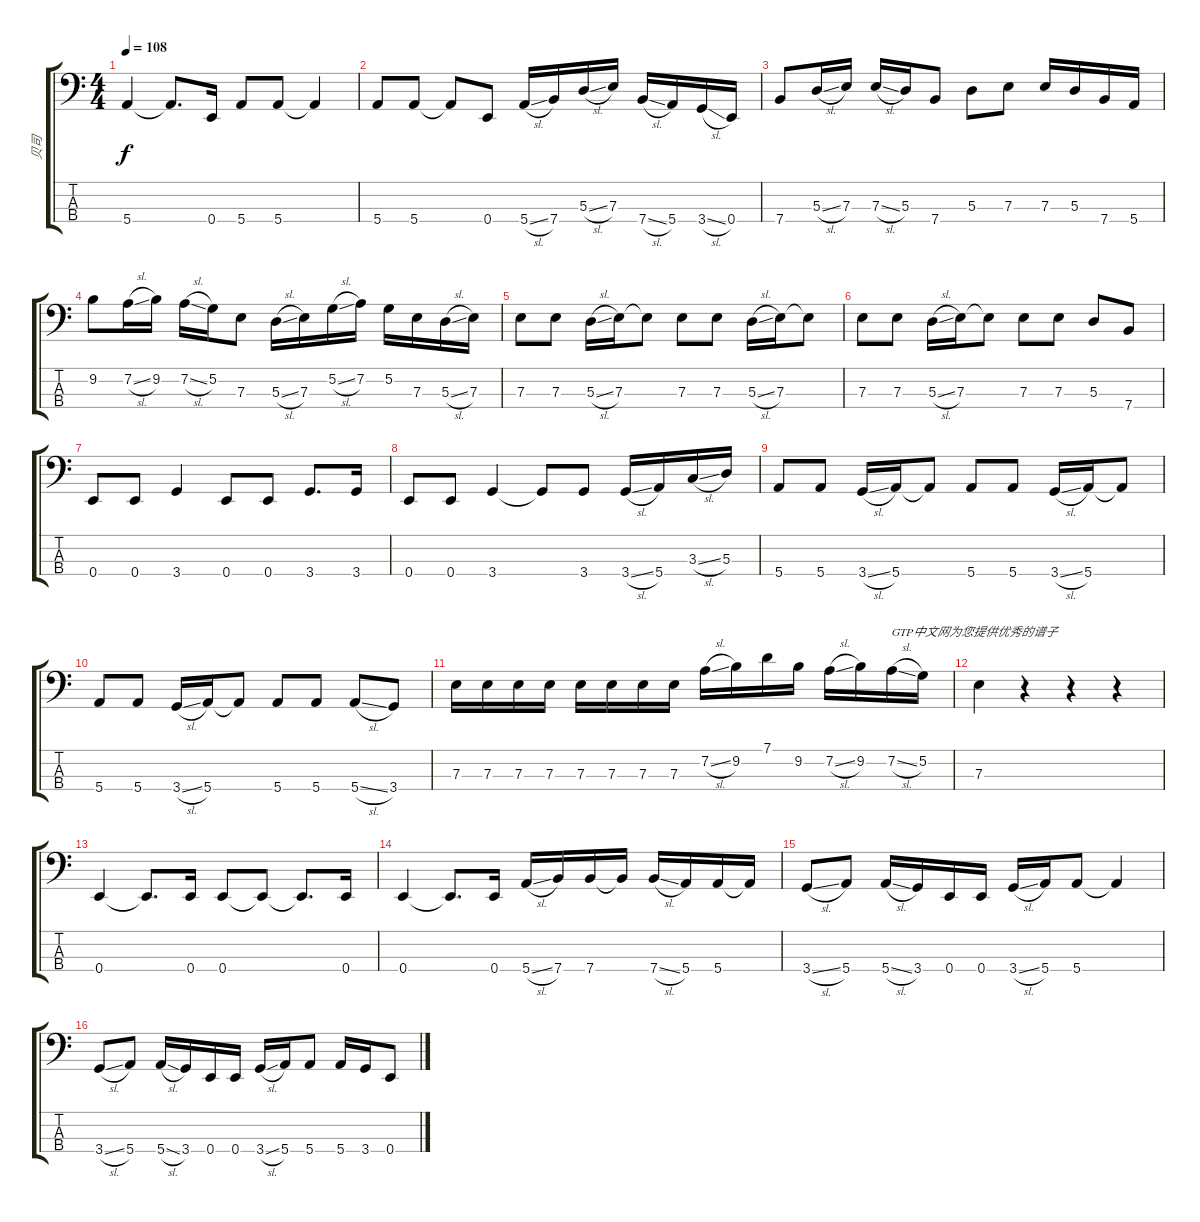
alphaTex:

\track ("贝司" "贝司") {instrument electricbassfinger}
\staff {score tabs}
\tuning (G2 D2 A1 E1) {hide}
\ts (4 4)
\tempo 108
\clef f4
\ks c
5.4.4{dy f} 5.4{t}.8{d} 0.4.16 5.4.8 5.4.8 5.4{t}.4 |
5.4.8 5.4.8 5.4{t}.8 0.4.8 5.4{sl}.16 7.4.16 5.3{sl}.16 7.3.16 7.4{sl}.16 5.4.16 3.4{sl}.16 0.4.16 |
7.4.8 5.3{sl}.16 7.3.16 7.3{sl}.16 5.3.16 7.4.8 5.3.8 7.3.8 7.3.16 5.3.16 7.4.16 5.4.16 |
9.2.8 7.2{sl}.16 9.2.16 7.2{sl}.16 5.2.16 7.3.8 5.3{sl}.16 7.3.16 5.2{sl}.16 7.2.16 5.2.16 7.3.16 5.3{sl}.16 7.3.16 |
7.3.8 7.3.8 5.3{sl}.16 7.3.16 7.3{t}.8 7.3.8 7.3.8 5.3{sl}.16 7.3.16 7.3{t}.8 |
7.3.8 7.3.8 5.3{sl}.16 7.3.16 7.3{t}.8 7.3.8 7.3.8 5.3.8 7.4.8 |
0.4.8 0.4.8 3.4.4 0.4.8 0.4.8 3.4.8{d} 3.4.16 |
0.4.8 0.4.8 3.4.4 3.4{t}.8 3.4.8 3.4{sl}.16 5.4.16 3.3{sl}.16 5.3.16 |
5.4.8 5.4.8 3.4{sl}.16 5.4.16 5.4{t}.8 5.4.8 5.4.8 3.4{sl}.16 5.4.16 5.4{t}.8 |
5.4.8 5.4.8 3.4{sl}.16 5.4.16 5.4{t}.8 5.4.8 5.4.8 5.4{sl}.8 3.4.8 |
7.3.16 7.3.16 7.3.16 7.3.16 7.3.16 7.3.16 7.3.16 7.3.16 7.2{sl}.16 9.2.16 7.1.16 9.2.16 7.2{sl}.16 9.2.16 7.2{sl}.16{txt "GTP中文网为您提供优秀的谱子"} 5.2.16 |
7.3.4 r.4 r.4 r.4 |
0.4.4 0.4{t}.8{d} 0.4.16 0.4.8 0.4{t}.8 0.4{t}.8{d} 0.4.16 |
0.4.4 0.4{t}.8{d} 0.4.16 5.4{sl}.16 7.4.16 7.4.16 7.4{t}.16 7.4{sl}.16 5.4.16 5.4.16 5.4{t}.16 |
3.4{sl}.8 5.4.8 5.4{sl}.16 3.4.16 0.4.16 0.4.16 3.4{sl}.16 5.4.16 5.4.8 5.4{t}.4 |
3.4{sl}.8 5.4.8 5.4{sl}.16 3.4.16 0.4.16 0.4.16 3.4{sl}.16 5.4.16 5.4.8 5.4.16 3.4.16 0.4.8
